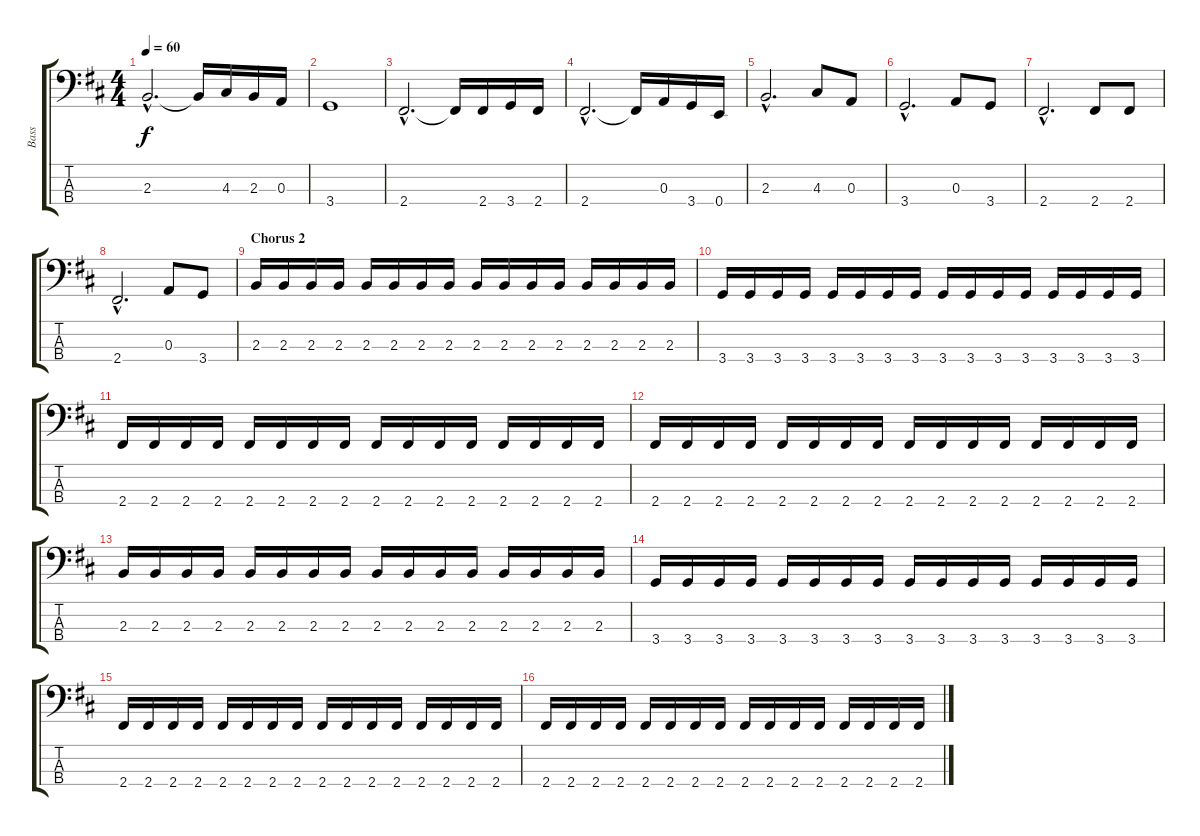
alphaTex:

\track ("Bass" "Bass") {instrument electricbasspick}
\staff {score tabs}
\tuning (G2 D2 A1 E1) {hide}
\ts (4 4)
\tempo 60
\clef f4
\ks bminor
2.3{hac}.2{d dy f} 2.3{t}.16 4.3.16 2.3.16 0.3.16 |
3.4.1 |
2.4{hac}.2{d} 2.4{t}.16 2.4.16 3.4.16 2.4.16 |
2.4{hac}.2{d} 2.4{t}.16 0.3.16 3.4.16 0.4.16 |
2.3{hac}.2{d} 4.3.8 0.3.8 |
3.4{hac}.2{d} 0.3.8 3.4.8 |
2.4{hac}.2{d} 2.4.8 2.4.8 |
2.4{hac}.2{d} 0.3.8 3.4.8 |
\section ("" "Chorus 2")
2.3.16 2.3.16 2.3.16 2.3.16 2.3.16 2.3.16 2.3.16 2.3.16 2.3.16 2.3.16 2.3.16 2.3.16 2.3.16 2.3.16 2.3.16 2.3.16 |
3.4.16 3.4.16 3.4.16 3.4.16 3.4.16 3.4.16 3.4.16 3.4.16 3.4.16 3.4.16 3.4.16 3.4.16 3.4.16 3.4.16 3.4.16 3.4.16 |
2.4.16 2.4.16 2.4.16 2.4.16 2.4.16 2.4.16 2.4.16 2.4.16 2.4.16 2.4.16 2.4.16 2.4.16 2.4.16 2.4.16 2.4.16 2.4.16 |
2.4.16 2.4.16 2.4.16 2.4.16 2.4.16 2.4.16 2.4.16 2.4.16 2.4.16 2.4.16 2.4.16 2.4.16 2.4.16 2.4.16 2.4.16 2.4.16 |
2.3.16 2.3.16 2.3.16 2.3.16 2.3.16 2.3.16 2.3.16 2.3.16 2.3.16 2.3.16 2.3.16 2.3.16 2.3.16 2.3.16 2.3.16 2.3.16 |
3.4.16 3.4.16 3.4.16 3.4.16 3.4.16 3.4.16 3.4.16 3.4.16 3.4.16 3.4.16 3.4.16 3.4.16 3.4.16 3.4.16 3.4.16 3.4.16 |
2.4.16 2.4.16 2.4.16 2.4.16 2.4.16 2.4.16 2.4.16 2.4.16 2.4.16 2.4.16 2.4.16 2.4.16 2.4.16 2.4.16 2.4.16 2.4.16 |
2.4.16 2.4.16 2.4.16 2.4.16 2.4.16 2.4.16 2.4.16 2.4.16 2.4.16 2.4.16 2.4.16 2.4.16 2.4.16 2.4.16 2.4.16 2.4.16
